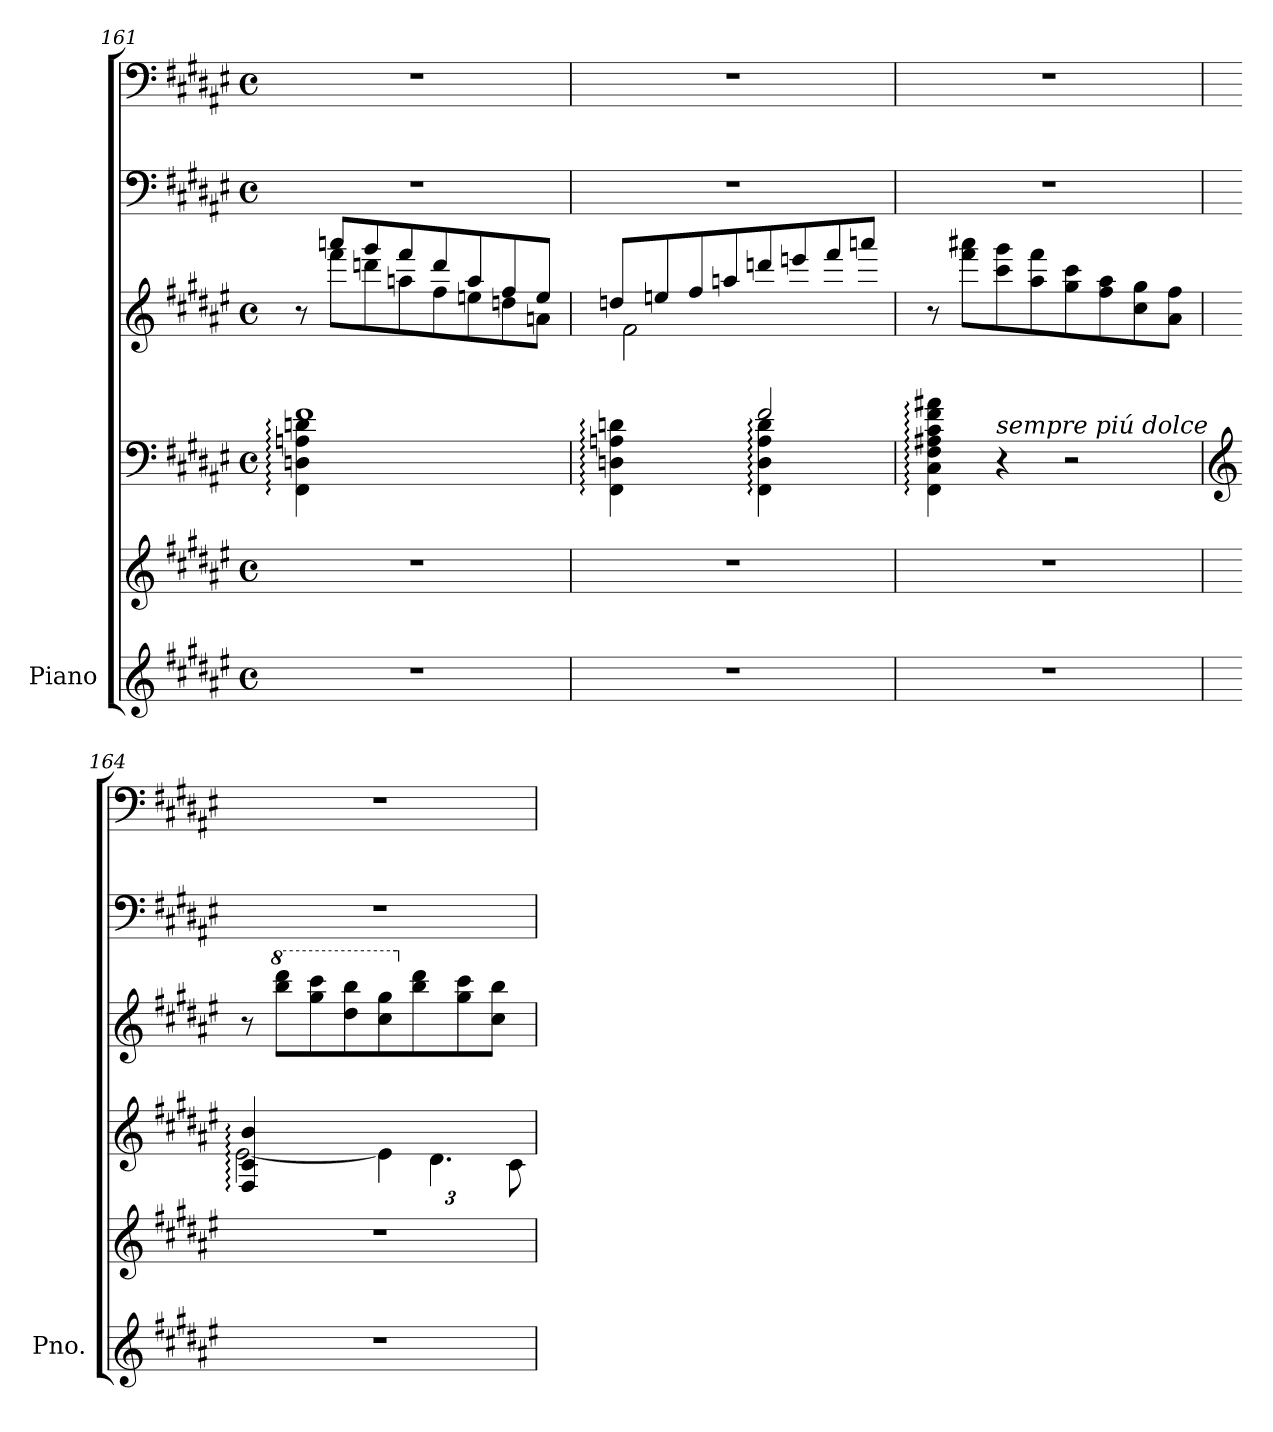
**kern	**kern	**kern	**kern	**kern	**kern
*part1	*part1	*part1	*part1	*part1	*part1
*staff6	*staff5	*staff4	*staff3	*staff2	*staff1
*I"Piano	*	*	*	*	*
*I'Pno.	*	*	*	*	*
*clefG2	*clefG2	*clefF4	*clefG2	*clefF4	*clefF4
*k[f#c#g#d#a#e#]	*k[f#c#g#d#a#e#]	*k[f#c#g#d#a#e#]	*k[f#c#g#d#a#e#]	*k[f#c#g#d#a#e#]	*k[f#c#g#d#a#e#]
*M4/4	*M4/4	*M4/4	*M4/4	*M4/4	*M4/4
*met(c)	*met(c)	*met(c)	*met(c)	*met(c)	*met(c)
=161	=161	=161	=161	=161	=161
*	*	*^	*^	*	*
1r	1r	1f#	4FF#\: 4Dn\: 4An\: 4dn\:	8ryy	8r	1r	1r
.	.	.	.	8fff#\L	8aaan/L	.	.
.	.	.	4ryy	8dddn\	8ggg#/	.	.
.	.	.	.	8aan\	8fff#/	.	.
.	.	.	2ryy	8ff#\	8ddd/	.	.
.	.	.	.	8een\	8aa/	.	.
.	.	.	.	8ddn\	8ff#/	.	.
.	.	.	.	8an\J	8ee/J	.	.
=162	=162	=162	=162	=162	=162	=162	=162
!	!	!	!	!LO:N:head=open	!	!	!
*	*	*	*	*	*^	*	*
1r	1r	2ryy	4FF#\: 4Dn\: 4An\: 4dn\:	8f#\Lyy	2f#\	8ddn/L	1r	1r
.	.	.	.	8an\	.	8een/	.	.
.	.	.	4ryy	8dd\	.	8ff#/	.	.
.	.	.	.	8ee\	.	8aan/	.	.
.	.	2f#/	4FF#\: 4D\: 4A\: 4d\:	8ff#\	2ryy	8dddn/	.	.
.	.	.	.	8aa\	.	8eeen/	.	.
.	.	.	4ryy	8ddd\J	.	8fff#/	.	.
.	.	.	.	8ryy	.	8aaan/J	.	.
*	*	*v	*v	*	*	*	*	*
*	*	*	*v	*v	*v	*	*
=163	=163	=163	=163	=163	=163
1r	1r	4FF#\: 4C#\: 4F#\: 4A#X\: 4c#\: 4f#\: 4a#X\:	8r	1r	1r
.	.	.	8fff#\ 8aaa#X\L	.	.
!	!	!LO:TX:a:i:t=sempre piú dolce	!	!	!
.	.	4r	8ccc#\ 8ggg#\	.	.
.	.	.	8aa#\ 8fff#\	.	.
.	.	2r	8gg#\ 8ccc#\	.	.
.	.	.	8ff#\ 8aa#\	.	.
.	.	.	8cc#\ 8gg#\	.	.
.	.	.	8a#\ 8ff#\J	.	.
=164	=164	=164	=164	=164	=164
*	*	*clefG2	*	*	*
*	*	*^	*	*	*
1r	1r	4F#/: 4c#/: 4b/:	[2e#\	8r	1r	1r
*	*	*	*	*8va	*	*
.	.	.	.	8bbb\ 8dddd#\L	.	.
.	.	4ryy	.	8ggg#\ 8cccc#\	.	.
.	.	.	.	8ddd#\ 8bbb\	.	.
*	*	*	*Xbrackettup	*	*	*
.	.	2ryy	6e#\]	8ccc#\ 8ggg#\	.	.
*	*	*	*	*X8va	*	*
.	.	.	.	8bb\ 8ddd#\	.	.
.	.	.	6.d#\	.	.	.
.	.	.	.	8gg#\ 8ccc#\	.	.
.	.	.	.	8cc#\ 8bb\J	.	.
.	.	.	12c#\	.	.	.
*	*	*v	*v	*	*	*
=	=	=	=	=	=
*-	*-	*-	*-	*-	*-
